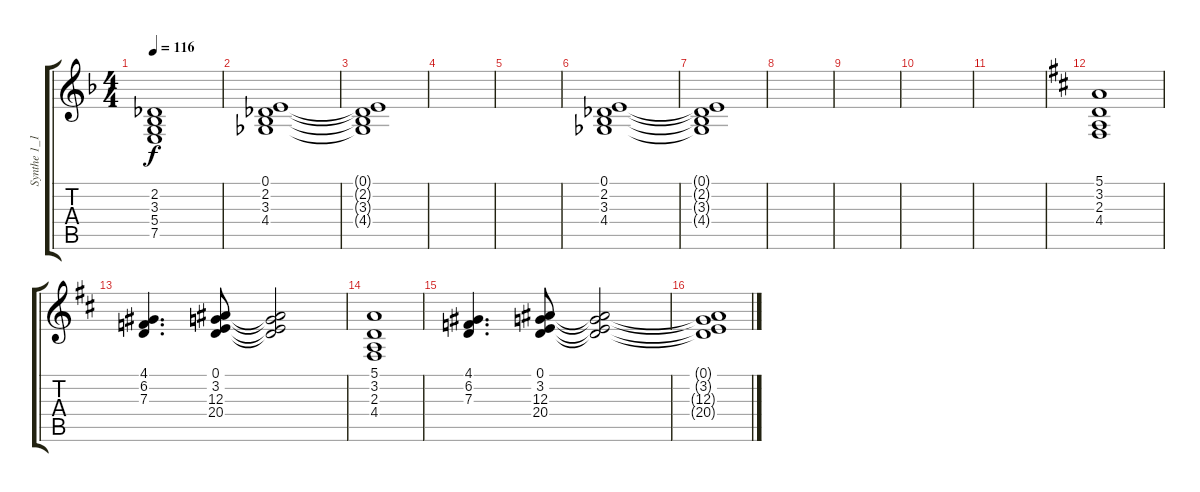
\track ("Synthe 1_1" "Synthe 1_1") {instrument synthstrings1}
\staff {score tabs}
\tuning (E4 B3 G3 D3 A2 E2) {hide}
\ts (4 4)
\tempo 116
\clef g2
\ks f
(2.2 3.3{t} 5.4{t} 7.5{t}).1{dy f} |
(0.1 2.2 3.3 4.4).1 |
(0.1{t} 2.2{t} 3.3{t} 4.4{t}).1 |
|
|
(0.1 2.2 3.3 4.4).1 |
(0.1{t} 2.2{t} 3.3{t} 4.4{t}).1 |
|
|
|
|
\ks d
(5.1 3.2 2.3 4.4).1 |
(4.1 6.2 7.3).4{d} (0.1 3.2 12.3 20.4).8 (0.1{t} 3.2{t} 12.3{t} 20.4{t}).2 |
(5.1 3.2 2.3 4.4).1 |
(4.1 6.2 7.3).4{d} (0.1 3.2 12.3 20.4).8 (0.1{t} 3.2{t} 12.3{t} 20.4{t}).2 |
(0.1{t} 3.2{t} 12.3{t} 20.4{t}).1
